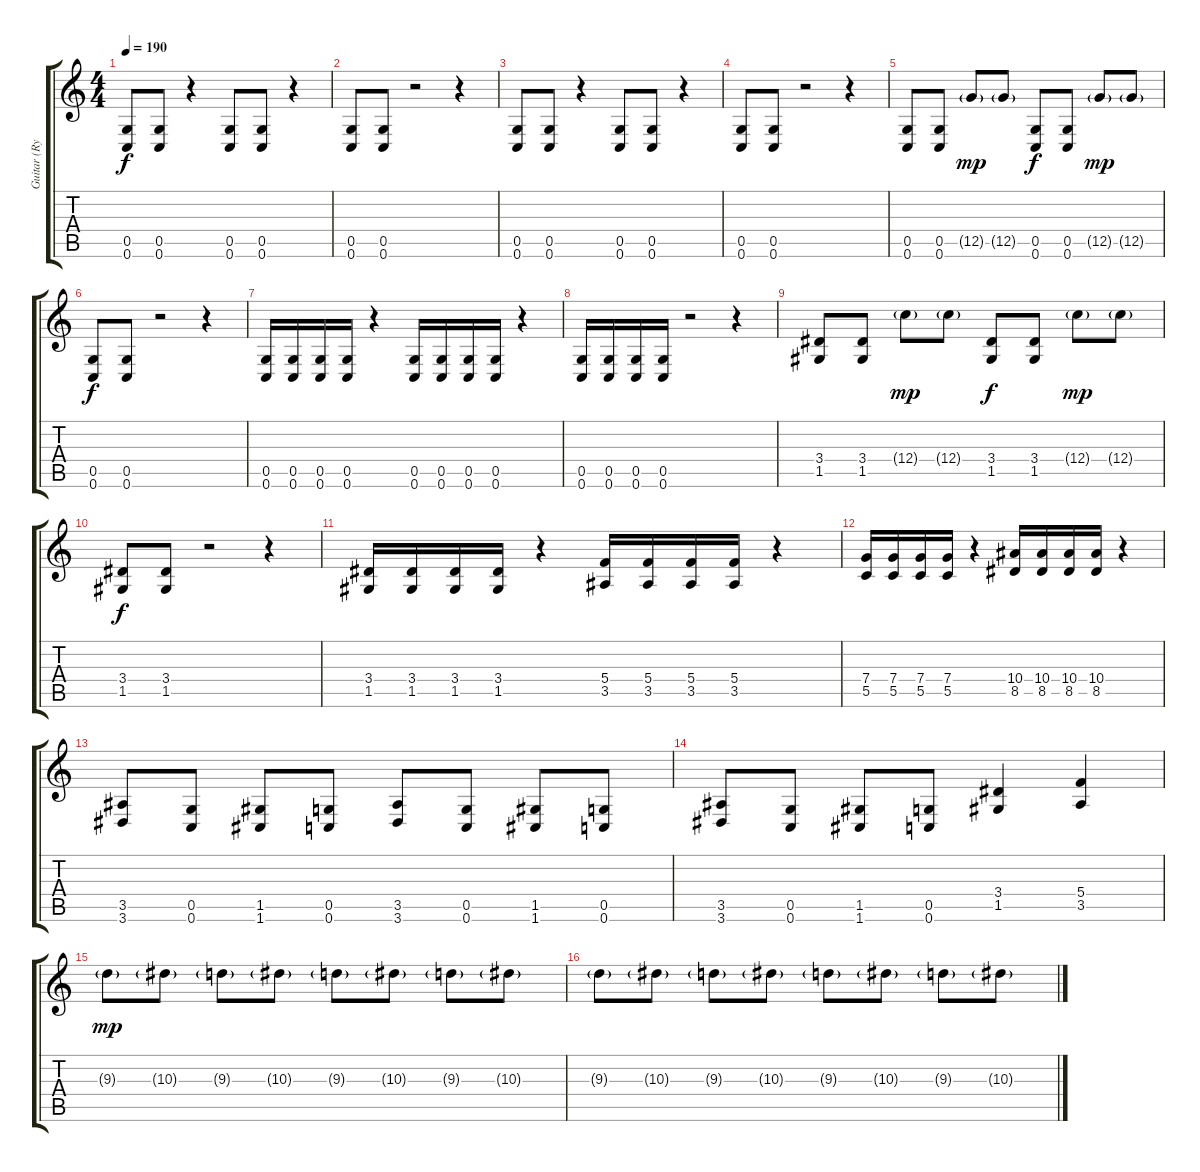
\track ("Guitar (Rythm)" "Guitar (Ry") {instrument overdrivenguitar}
\staff {score tabs}
\tuning (D4 A3 F3 C3 G2 C2) {hide}
\ts (4 4)
\tempo 190
\clef g2
\ks c
(0.5 0.6).8{dy f} (0.5 0.6).8 r.4 (0.5 0.6).8 (0.5 0.6).8 r.4 |
(0.5 0.6).8 (0.5 0.6).8 r.2 r.4 |
(0.5 0.6).8 (0.5 0.6).8 r.4 (0.5 0.6).8 (0.5 0.6).8 r.4 |
(0.5 0.6).8 (0.5 0.6).8 r.2 r.4 |
(0.5 0.6).8 (0.5 0.6).8 12.5{g}.8{dy mp} 12.5{g}.8 (0.5 0.6).8{dy f} (0.5 0.6).8 12.5{g}.8{dy mp} 12.5{g}.8 |
(0.5 0.6).8{dy f} (0.5 0.6).8 r.2 r.4 |
(0.5 0.6).16 (0.5 0.6).16 (0.5 0.6).16 (0.5 0.6).16 r.4 (0.5 0.6).16 (0.5 0.6).16 (0.5 0.6).16 (0.5 0.6).16 r.4 |
(0.5 0.6).16 (0.5 0.6).16 (0.5 0.6).16 (0.5 0.6).16 r.2 r.4 |
(3.4 1.5).8 (3.4 1.5).8 12.4{g}.8{dy mp} 12.4{g}.8 (3.4 1.5).8{dy f} (3.4 1.5).8 12.4{g}.8{dy mp} 12.4{g}.8 |
(3.4 1.5).8{dy f} (3.4 1.5).8 r.2 r.4 |
(3.4 1.5).16 (3.4 1.5).16 (3.4 1.5).16 (3.4 1.5).16 r.4 (5.4 3.5).16 (5.4 3.5).16 (5.4 3.5).16 (5.4 3.5).16 r.4 |
(7.4 5.5).16 (7.4 5.5).16 (7.4 5.5).16 (7.4 5.5).16 r.4 (10.4 8.5).16 (10.4 8.5).16 (10.4 8.5).16 (10.4 8.5).16 r.4 |
(3.5 3.6).8 (0.5 0.6).8 (1.5 1.6).8 (0.5 0.6).8 (3.5 3.6).8 (0.5 0.6).8 (1.5 1.6).8 (0.5 0.6).8 |
(3.5 3.6).8 (0.5 0.6).8 (1.5 1.6).8 (0.5 0.6).8 (3.4 1.5).4 (5.4 3.5).4 |
9.3{g}.8{dy mp} 10.3{g}.8 9.3{g}.8 10.3{g}.8 9.3{g}.8 10.3{g}.8 9.3{g}.8 10.3{g}.8 |
9.3{g}.8 10.3{g}.8 9.3{g}.8 10.3{g}.8 9.3{g}.8 10.3{g}.8 9.3{g}.8 10.3{g}.8
